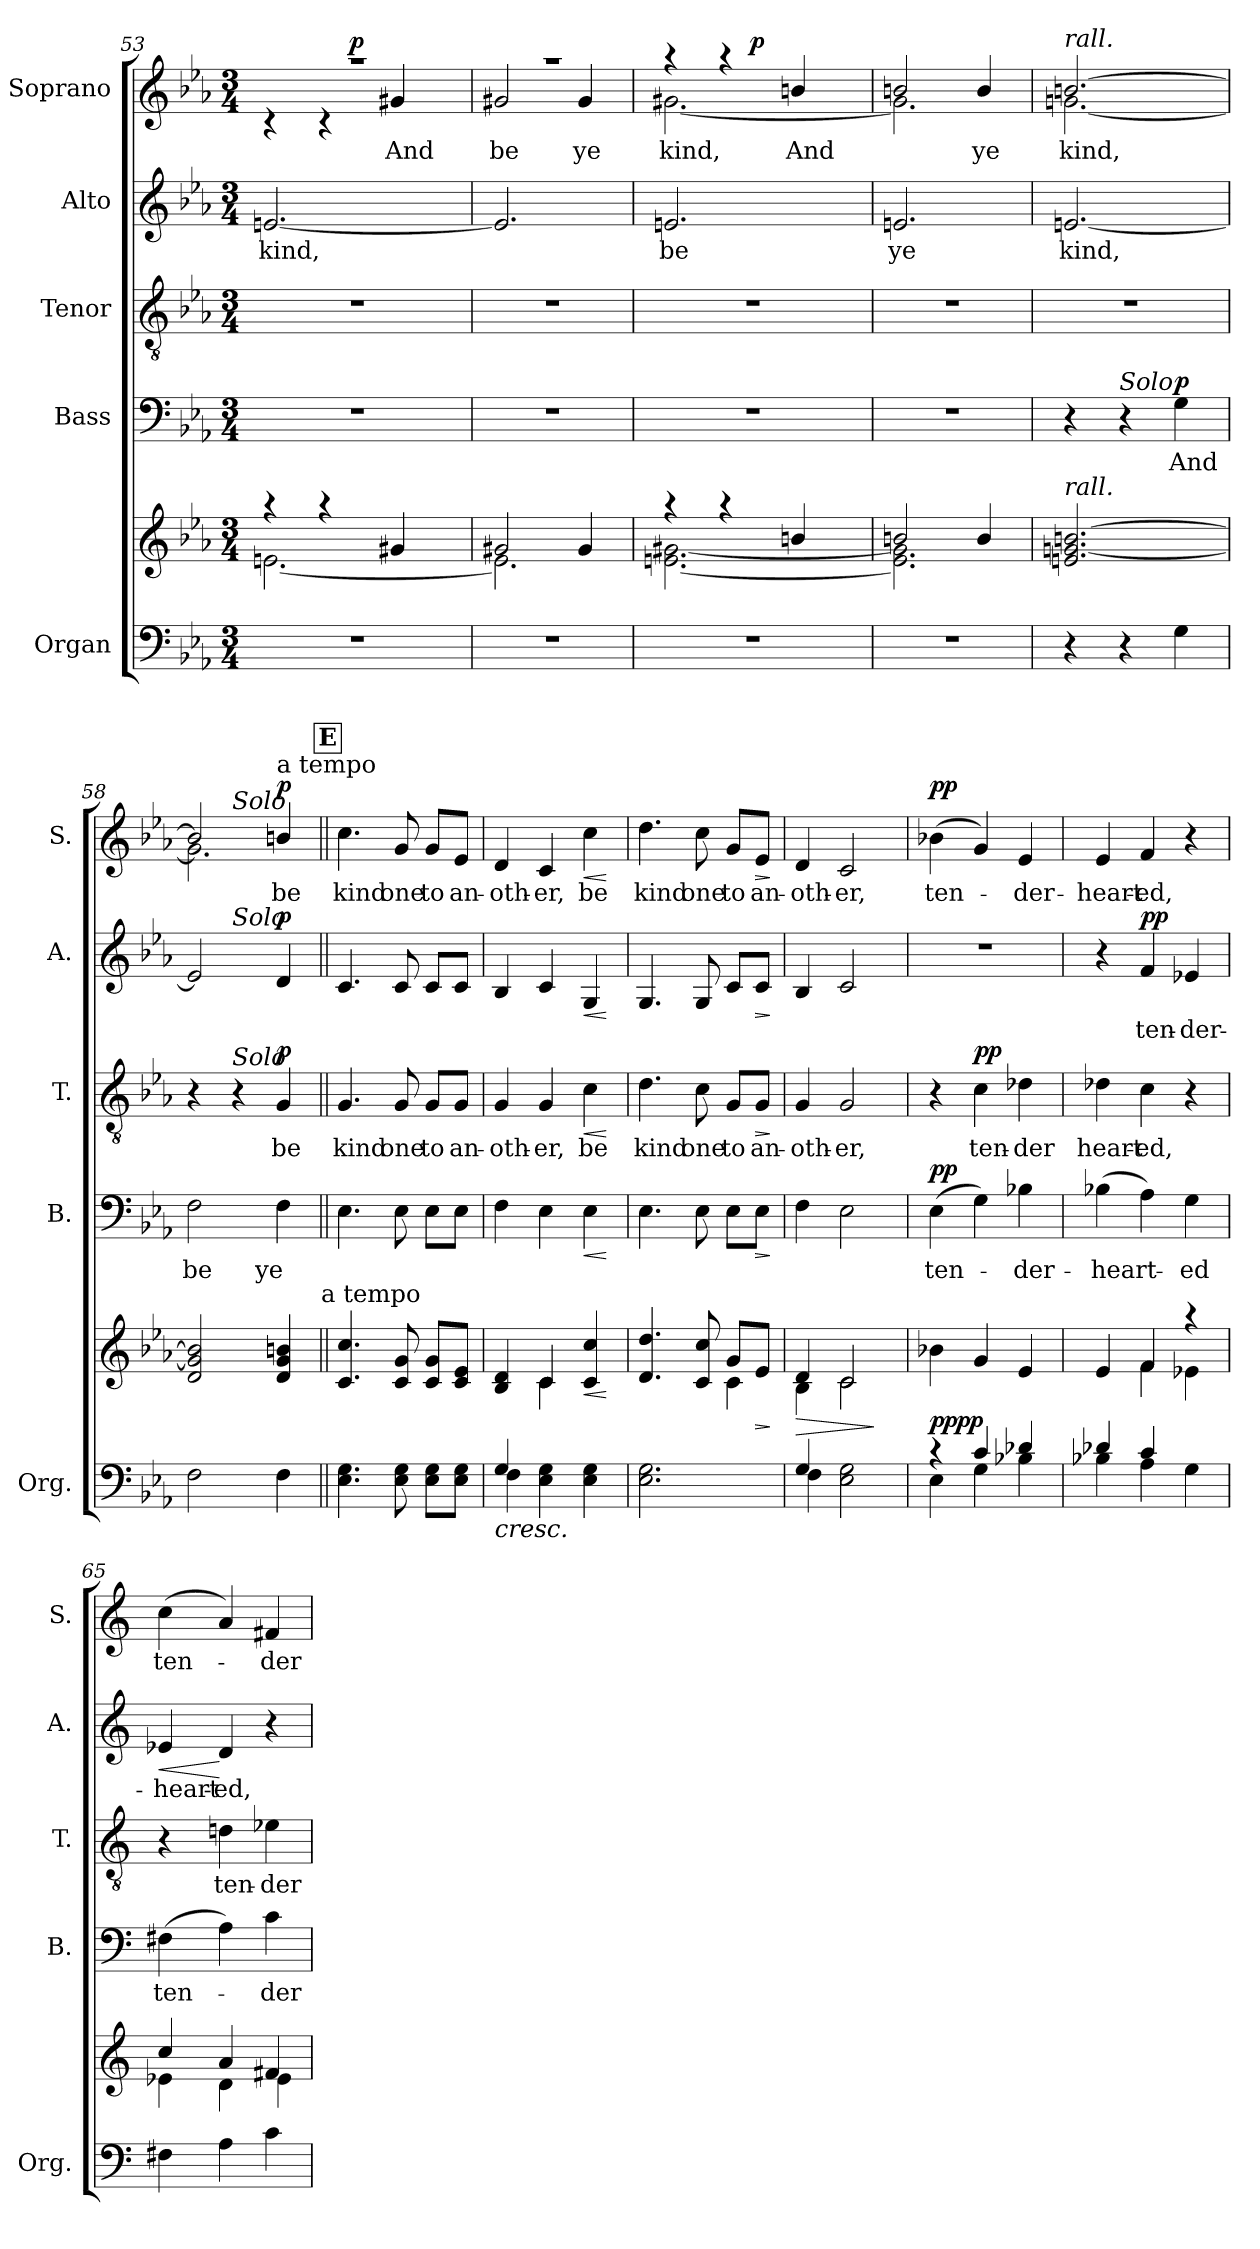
**kern	**kern	**dynam	**kern	**text	**dynam	**kern	**text	**dynam	**kern	**text	**dynam	**kern	**text	**dynam
*part5	*part5	*part5	*part4	*part4	*part4	*part3	*part3	*part3	*part2	*part2	*part2	*part1	*part1	*part1
*staff6	*staff5	*staff5/6	*staff4	*staff4	*staff4	*staff3	*staff3	*staff3	*staff2	*staff2	*staff2	*staff1	*staff1	*staff1
*I"Organ	*	*	*I"Bass	*	*	*I"Tenor	*	*	*I"Alto	*	*	*I"Soprano	*	*
*I'Org.	*	*	*I'B.	*	*	*I'T.	*	*	*I'A.	*	*	*I'S.	*	*
*clefF4	*clefG2	*	*clefF4	*	*	*clefGv2	*	*	*clefG2	*	*	*clefG2	*	*
*	*	*	*	*	*	*ITrd7c12	*	*	*	*	*	*	*	*
*k[b-e-a-]	*k[b-e-a-]	*	*k[b-e-a-]	*	*	*k[b-e-a-]	*	*	*k[b-e-a-]	*	*	*k[b-e-a-]	*	*
*E-:	*E-:	*	*E-:	*	*	*E-:	*	*	*E-:	*	*	*E-:	*	*
*M3/4	*M3/4	*	*M3/4	*	*	*M3/4	*	*	*M3/4	*	*	*M3/4	*	*
=53	=53	=53	=53	=53	=53	=53	=53	=53	=53	=53	=53	=53	=53	=53
!LO:N:vis=1	!	!	!LO:N:vis=1	!	!	!LO:N:vis=1	!	!	!	!LO:LY:b	!	!LO:N:vis=1	!	!
*	*^	*	*	*	*	*	*	*	*	*	*	*^	*	*
*	*	*	*	*	*	*	*	*	*	*	*	*	*	*^	*	*
2.r	4raa	[<2.en\	.	2.r	.	.	2.r	.	.	[<2.en/	kind,	.	2.raa	4rc	4ryy	.	.
.	4raa	.	.	.	.	.	.	.	.	.	.	.	.	4rc	16.ryy	.	.
!	!	!	!	!	!	!	!	!	!	!	!	!	!	!	!	!	!LO:DY:b
.	.	.	.	.	.	.	.	.	.	.	.	.	.	.	4ryy	.	p
!	!	!	!	!	!	!	!	!	!	!	!	!	!	!	!	!LO:LY:b	!
.	4g#X/	.	.	.	.	.	.	.	.	.	.	.	.	4g#X/	.	And	.
.	.	.	.	.	.	.	.	.	.	.	.	.	.	.	8ryy	.	.
.	.	.	.	.	.	.	.	.	.	.	.	.	.	.	32ryy	.	.
=54	=54	=54	=54	=54	=54	=54	=54	=54	=54	=54	=54	=54	=54	=54	=54	=54	=54
!LO:N:vis=1	!	!	!	!LO:N:vis=1	!	!	!LO:N:vis=1	!	!	!	!	!	!LO:N:vis=1	!	!	!LO:LY:b	!
*	*	*	*	*	*	*	*	*	*	*	*	*	*	*v	*v	*	*
2.r	2g#X/	2.e\]	.	2.r	.	.	2.r	.	.	2.e/]	.	.	2.raa	2g#X/	be	.
!	!	!	!	!	!	!	!	!	!	!	!	!	!	!	!LO:LY:b	!
.	4g#/	.	.	.	.	.	.	.	.	.	.	.	.	4g#/	ye	.
=55	=55	=55	=55	=55	=55	=55	=55	=55	=55	=55	=55	=55	=55	=55	=55	=55
!LO:N:vis=1	!	!	!	!LO:N:vis=1	!	!	!LO:N:vis=1	!	!	!	!LO:LY:b	!	!	!	!LO:LY:b	!
*	*	*	*	*	*	*	*	*	*	*	*	*	*	*^	*	*
2.r	4raa	[<2.en\ [<2.g#X\	.	2.r	.	.	2.r	.	.	2.en/	be	.	4raa	[<2.g#X\	4ryy	kind,	.
.	4raa	.	.	.	.	.	.	.	.	.	.	.	4raa	.	16.ryy	.	.
!	!	!	!	!	!	!	!	!	!	!	!	!	!	!	!	!	!LO:DY:a
.	.	.	.	.	.	.	.	.	.	.	.	.	.	.	4ryy	.	p
!	!	!	!	!	!	!	!	!	!	!	!	!	!	!	!	!LO:LY:a	!
.	4bn/	.	.	.	.	.	.	.	.	.	.	.	4bn/	.	.	And	.
.	.	.	.	.	.	.	.	.	.	.	.	.	.	.	8ryy	.	.
.	.	.	.	.	.	.	.	.	.	.	.	.	.	.	32ryy	.	.
=56	=56	=56	=56	=56	=56	=56	=56	=56	=56	=56	=56	=56	=56	=56	=56	=56	=56
!LO:N:vis=1	!	!	!	!LO:N:vis=1	!	!	!LO:N:vis=1	!	!	!	!LO:LY:b	!	!	!	!	!LO:LY:a	!
*	*	*	*	*	*	*	*	*	*	*	*	*	*	*v	*v	*	*
2.r	2bn/	2.e\] 2.g#\]	.	2.r	.	.	2.r	.	.	2.en/	ye	.	2bn/	2.g#\]	.	.
!	!	!	!	!	!	!	!	!	!	!	!	!	!	!	!LO:LY:a	!
.	4b/	.	.	.	.	.	.	.	.	.	.	.	4b/	.	ye	.
*	*v	*v	*	*	*	*	*	*	*	*	*	*	*	*	*	*
=57	=57	=57	=57	=57	=57	=57	=57	=57	=57	=57	=57	=57	=57	=57	=57
!	!	!	!	!	!	!	!	!	!	!	!	!LO:TX:a:i:t=rall.	!	!	!
!	!LO:TX:a:i:t=rall.	!	!	!	!	!	!	!	!	!	!	!	!	!	!
!	!	!	!	!	!	!LO:N:vis=1	!	!	!	!LO:LY:b	!	!	!	!LO:LY:a	!
!	!	!	!	!	!	!	!	!	!	!	!	!	!	!LO:LY:b	!
4r	2.en/ [<2.gn/ [>2.bn/	.	4r	.	.	2.r	.	.	[<2.en/	kind,	.	[>2.bn/	[<2.gn\	kind,	.
!	!	!	!LO:TX:a:i:t=Solo	!	!	!	!	!	!	!	!	!	!	!	!
4r	.	.	4r	.	.	.	.	.	.	.	.	.	.	.	.
!	!	!	!	!LO:LY:b	!LO:DY:a	!	!	!	!	!	!	!	!	!	!
4G\	.	.	4G\	And	p	.	.	.	.	.	.	.	.	.	.
*	*	*	*	*	*	*	*	*	*	*	*	*v	*v	*	*
!!LO:PB:g=z
=58	=58	=58	=58	=58	=58	=58	=58	=58	=58	=58	=58	=58	=58	=58
!	!	!	!	!LO:LY:b	!	!	!	!	!	!	!	!	!	!
*	*	*	*	*	*	*	*	*	*^	*	*	*^	*	*
*	*	*	*	*	*	*	*	*	*	*	*	*	*	*^	*	*
2F\	2d/ 2g/] 2b/]	.	2F\	be	.	4r	.	.	2e/]	4ryy	.	.	2b/]	2.g\]	4ryy	.	.
!	!	!	!	!	!	!	!	!	!	!	!	!	!	!	!LO:TX:a:i:t=Solo	!	!
!	!	!	!	!	!	!	!	!	!	!LO:TX:a:i:t=Solo	!	!	!	!	!	!	!
!	!	!	!	!	!	!LO:TX:a:i:t=Solo	!	!	!	!	!	!	!	!	!	!	!
.	.	.	.	.	.	4r	.	.	.	2ryy	.	.	.	.	2ryy	.	.
!	!	!	!	!	!	!	!	!	!	!	!	!	!LO:TX:a:t=a tempo	!	!	!	!
!	!	!	!	!LO:LY:b	!	!	!LO:LY:b	!LO:DY:a	!	!	!	!LO:DY:a	!	!	!	!LO:LY:b	!LO:DY:a
4F\	4d/ 4g/ 4bn/	.	4F\	ye	.	4GG/	be	p	4d/	.	.	p	4bn/	.	.	be	p
!	!LO:TX:a:t=a tempo	!	!	!	!	!	!	!	!	!	!	!	!	!	!	!	!
*	*	*	*	*	*	*	*	*	*v	*v	*	*	*	*	*	*	*
*	*	*	*	*	*	*	*	*	*	*	*	*v	*v	*v	*	*
!!LO:REH:place=s1:a:B:fs=20:t=E
=59||	=59||	=59||	=59||	=59||	=59||	=59||	=59||	=59||	=59||	=59||	=59||	=59||	=59||	=59||
*k[]	*k[]	*	*k[]	*	*	*k[]	*	*	*k[]	*	*	*k[]	*	*
*C:	*C:	*	*C:	*	*	*C:	*	*	*C:	*	*	*C:	*	*
*	*	*	*	*	*	*	*	*	*^	*	*	*^	*	*
*	*	*	*	*	*	*	*	*	*	*	*	*	*	*^	*	*
!	!	!	!	!	!	!	!LO:LY:b	!	!	!	!	!	!	!	!	!LO:LY:b	!
*	*	*	*	*	*	*	*	*	*v	*v	*	*	*	*	*	*	*
*	*	*	*	*	*	*	*	*	*	*	*	*v	*v	*v	*	*
4.E\ 4.G\	4.c/ 4.cc/	.	4.E\	.	.	4.GG/	kind	.	4.c/	.	.	4.cc\	kind	.
!	!	!	!	!	!	!	!LO:LY:b	!	!	!	!	!	!LO:LY:b	!
8E\ 8G\	8c/ 8g/	.	8E\	.	.	8GG/	one	.	8c/	.	.	8g/	one	.
!	!	!	!	!	!	!	!LO:LY:b	!	!	!	!	!	!LO:LY:b	!
8E\ 8G\L	8c/ 8g/L	.	8E\L	.	.	8GG/L	to	.	8c/L	.	.	8g/L	to	.
!	!	!	!	!	!	!	!LO:LY:b	!	!	!	!	!	!LO:LY:b	!
8E\ 8G\J	8c/ 8e/J	.	8E\J	.	.	8GG/J	an-	.	8c/J	.	.	8e/J	an-	.
=60	=60	=60	=60	=60	=60	=60	=60	=60	=60	=60	=60	=60	=60	=60
!	!	!LO:HP:b=2	!	!	!	!	!LO:LY:b	!	!	!	!	!	!LO:LY:b	!
*^	*^	*	*	*	*	*	*	*	*	*	*	*	*	*
4G/	4F\	4B/ 4d/	4ryy	<	4F\	.	.	4GG/	-oth-	.	4B/	.	.	4d/	-oth-	.
!	!	!	!	!	!	!	!	!	!LO:LY:b	!	!	!	!	!	!LO:LY:b	!
4E\ 4G\	2ryy	4c/	4c\	.	4E\	.	.	4GG/	-er,	.	4c/	.	.	4c/	-er,	.
!	!	!	!	!LO:HP:b	!	!	!LO:HP:b	!	!LO:LY:b	!LO:HP:b	!	!	!LO:HP:b	!	!LO:LY:b	!LO:HP:b
4E\ 4G\	.	4c/ 4cc/	4ryy	<	4E\	.	<	4C\	be	<	4G/	.	<	4cc\	be	<
*v	*v	*	*	*	*	*	*	*	*	*	*	*	*	*	*	*
*	*v	*v	*	*	*	*	*	*	*	*	*	*	*	*	*
.	.	[	.	.	[	.	.	[	.	.	[	.	.	[
=61	=61	=61	=61	=61	=61	=61	=61	=61	=61	=61	=61	=61	=61	=61
*	*^	*	*	*	*	*	*	*	*	*	*	*	*	*
!	!	!	!	!	!	!	!	!LO:LY:b	!	!	!	!	!	!LO:LY:b	!
2.E\ 2.G\	4.d/ 4.dd/	2ryy	.	4.E\	.	.	4.D\	kind	.	4.G/	.	.	4.dd\	kind	.
!	!	!	!	!	!	!	!	!LO:LY:b	!	!	!	!	!	!LO:LY:b	!
.	8c/ 8cc/	.	.	8E\	.	.	8C\	one	.	8G/	.	.	8cc\	one	.
!	!	!	!	!	!	!	!	!LO:LY:b	!	!	!	!	!	!LO:LY:b	!
.	8g/L	4c\	.	8E\L	.	.	8GG/L	to	.	8c/L	.	.	8g/L	to	.
!	!	!	!LO:HP:b	!	!	!LO:HP:b	!	!LO:LY:b	!LO:HP:b	!	!	!LO:HP:b	!	!LO:LY:b	!LO:HP:b
.	8e/J	.	>	8E\J	.	>	8GG/J	an-	>	8c/J	.	>	8e/J	an-	>
*	*v	*v	*	*	*	*	*	*	*	*	*	*	*	*	*
.	.	] [	.	.	]	.	.	]	.	.	]	.	.	]
=62	=62	=62	=62	=62	=62	=62	=62	=62	=62	=62	=62	=62	=62	=62
*^	*	*	*	*	*	*	*	*	*	*	*	*	*	*
!	!	!	!LO:HP:b	!	!	!	!	!LO:LY:b	!	!	!	!	!	!LO:LY:b	!
*	*	*^	*	*	*	*	*	*	*	*	*	*	*	*	*
4G/	4F\	4d/	4B\	>	4F\	.	.	4GG/	-oth-	.	4B/	.	.	4d/	-oth-	.
!	!	!	!	!	!	!	!	!	!LO:LY:b	!	!	!	!	!	!LO:LY:b	!
2E\ 2G\	2ryy	2c/	2c\	.	2E\	.	.	2GG/	-er,	.	2c/	.	.	2c/	-er,	.
*v	*v	*	*	*	*	*	*	*	*	*	*	*	*	*	*	*
*	*v	*v	*	*	*	*	*	*	*	*	*	*	*	*	*
.	.	]	.	.	.	.	.	.	.	.	.	.	.	.
!!LO:PB:g=z
=63	=63	=63	=63	=63	=63	=63	=63	=63	=63	=63	=63	=63	=63	=63
*^	*	*	*	*	*	*	*	*	*	*	*	*	*	*
!	!	!	!LO:DY:a=2	!	!LO:LY:b	!	!	!	!	!LO:N:vis=1	!	!	!	!LO:LY:b	!
!	!	!	!LO:DY:n=1:b	!	!	!LO:DY:a	!	!	!	!	!	!	!	!	!LO:DY:a
4rc	4E\	4b-X\	pp pp	(>4E\	ten-	pp	4r	.	.	2.r	.	.	(>4b-X\	ten-	pp
!	!	!	!	!	!	!	!	!LO:LY:b	!LO:DY:a	!	!	!	!	!	!
4c/	4G\	4g/	.	4G\)	.	.	4C\	ten-	pp	.	.	.	4g/)	.	.
!	!	!	!	!	!LO:LY:b	!	!	!LO:LY:b	!	!	!	!	!	!LO:LY:b	!
4d-X/	4B-X\	4e/	.	4B-X\	-der-	.	4D-X\	-der	.	.	.	.	4e/	-der-	.
=64	=64	=64	=64	=64	=64	=64	=64	=64	=64	=64	=64	=64	=64	=64	=64
*	*	*^	*	*	*	*	*	*	*	*	*	*	*	*	*
!	!	!	!	!	!	!LO:LY:b	!	!	!LO:LY:b	!	!	!	!	!	!LO:LY:b	!
4d-X/	4B-X\	4e/	4ryy	.	(>4B-X\	-heart-	.	4D-X\	heart-	.	4r	.	.	4e/	-heart-	.
!	!	!	!	!	!	!	!	!	!LO:LY:b	!	!	!LO:LY:b	!LO:DY:a	!	!LO:LY:b	!
4c/	4A\	4f/	4f\	.	4A\)	.	.	4C\	-ed,	.	4f/	ten-	pp	4f/	-ed,	.
!	!	!	!	!	!	!LO:LY:b	!	!	!	!	!	!LO:LY:b	!	!	!	!
4G\	4ryy	4raa	4e-X\	.	4G\	-ed	.	4r	.	.	4e-X/	-der-	.	4r	.	.
=65	=65	=65	=65	=65	=65	=65	=65	=65	=65	=65	=65	=65	=65	=65	=65	=65
!	!	!	!	!	!	!LO:LY:b	!	!	!	!	!	!LO:LY:b	!LO:HP:b	!	!LO:LY:b	!
*v	*v	*	*	*	*	*	*	*	*	*	*	*	*	*	*	*
4F#X\	4cc/	4e-X\	.	(>4F#X\	ten-	.	4r	.	.	4e-X/	-heart-	<	(>4cc\	ten-	.
!	!	!	!	!	!	!	!	!LO:LY:b	!	!	!LO:LY:b	!	!	!	!
4A\	4a/	4d\	.	4A\)	.	.	4Dn\	ten-	.	4d/	-ed,	[	4a/)	.	.
!	!	!	!	!	!LO:LY:b	!	!	!LO:LY:b	!	!	!	!	!	!LO:LY:b	!
4c\	4f#X/	4e-\	.	4c\	-der-	.	4E-X\	-der-	.	4r	.	.	4f#X/	-der-	.
*	*v	*v	*	*	*	*	*	*	*	*	*	*	*	*	*
=	=	=	=	=	=	=	=	=	=	=	=	=	=	=
*-	*-	*-	*-	*-	*-	*-	*-	*-	*-	*-	*-	*-	*-	*-
